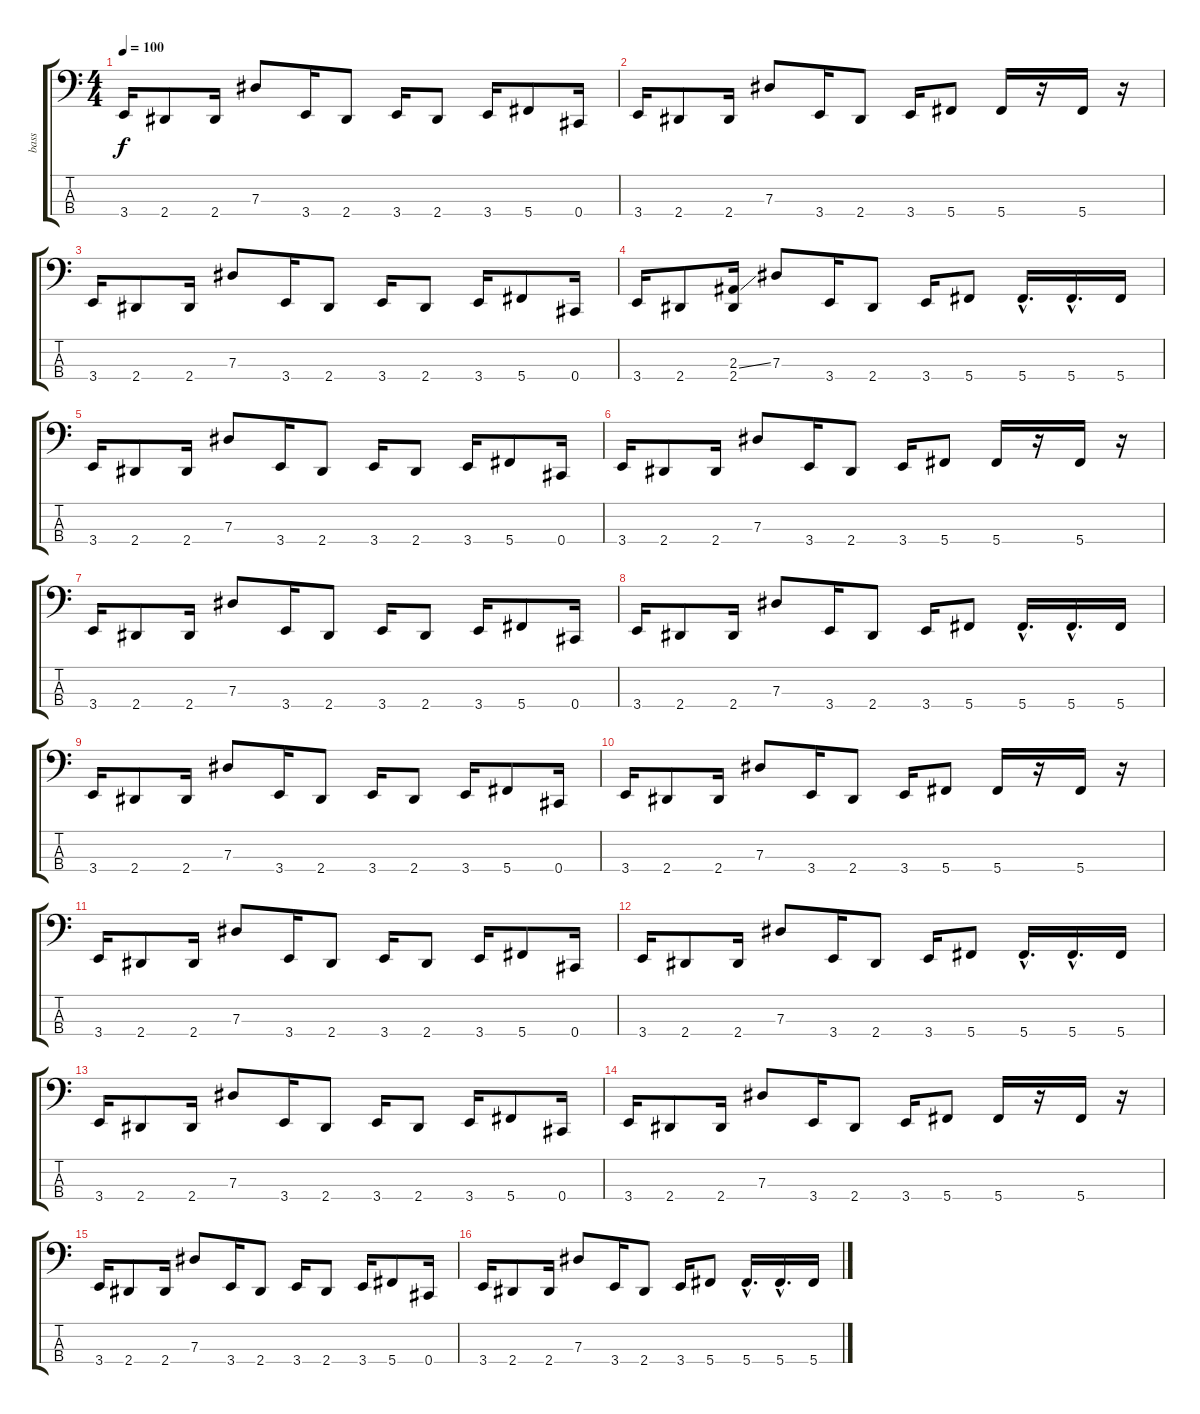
\track ("bass" "bass") {instrument electricbasspick}
\staff {score tabs}
\tuning (Gb2 Db2 Ab1 Db1) {hide}
\ts (4 4)
\tempo 100
\clef f4
\ks c
3.4.16{dy f instrument electricbasspick} 2.4.8 2.4.16 7.3.8 3.4.16 2.4.8 3.4.16 2.4.8 3.4.16 5.4.8 0.4.16 |
3.4.16 2.4.8 2.4.16 7.3.8 3.4.16 2.4.8 3.4.16 5.4.8 5.4.16 r.16 5.4.16 r.16 |
3.4.16 2.4.8 2.4.16 7.3.8 3.4.16 2.4.8 3.4.16 2.4.8 3.4.16 5.4.8 0.4.16 |
3.4.16 2.4.8 (2.3{ss} 2.4).16 7.3.8 3.4.16 2.4.8 3.4.16 5.4.8 5.4{hac}.16{d} 5.4{hac}.16{d} 5.4.16 |
3.4.16 2.4.8 2.4.16 7.3.8 3.4.16 2.4.8 3.4.16 2.4.8 3.4.16 5.4.8 0.4.16 |
3.4.16 2.4.8 2.4.16 7.3.8 3.4.16 2.4.8 3.4.16 5.4.8 5.4.16 r.16 5.4.16 r.16 |
3.4.16 2.4.8 2.4.16 7.3.8 3.4.16 2.4.8 3.4.16 2.4.8 3.4.16 5.4.8 0.4.16 |
3.4.16 2.4.8 2.4.16 7.3.8 3.4.16 2.4.8 3.4.16 5.4.8 5.4{hac}.16{d} 5.4{hac}.16{d} 5.4.16 |
3.4.16 2.4.8 2.4.16 7.3.8 3.4.16 2.4.8 3.4.16 2.4.8 3.4.16 5.4.8 0.4.16 |
3.4.16 2.4.8 2.4.16 7.3.8 3.4.16 2.4.8 3.4.16 5.4.8 5.4.16 r.16 5.4.16 r.16 |
3.4.16 2.4.8 2.4.16 7.3.8 3.4.16 2.4.8 3.4.16 2.4.8 3.4.16 5.4.8 0.4.16 |
3.4.16 2.4.8 2.4.16 7.3.8 3.4.16 2.4.8 3.4.16 5.4.8 5.4{hac}.16{d} 5.4{hac}.16{d} 5.4.16 |
3.4.16 2.4.8 2.4.16 7.3.8 3.4.16 2.4.8 3.4.16 2.4.8 3.4.16 5.4.8 0.4.16 |
3.4.16 2.4.8 2.4.16 7.3.8 3.4.16 2.4.8 3.4.16 5.4.8 5.4.16 r.16 5.4.16 r.16 |
3.4.16 2.4.8 2.4.16 7.3.8 3.4.16 2.4.8 3.4.16 2.4.8 3.4.16 5.4.8 0.4.16 |
3.4.16 2.4.8 2.4.16 7.3.8 3.4.16 2.4.8 3.4.16 5.4.8 5.4{hac}.16{d} 5.4{hac}.16{d} 5.4.16
